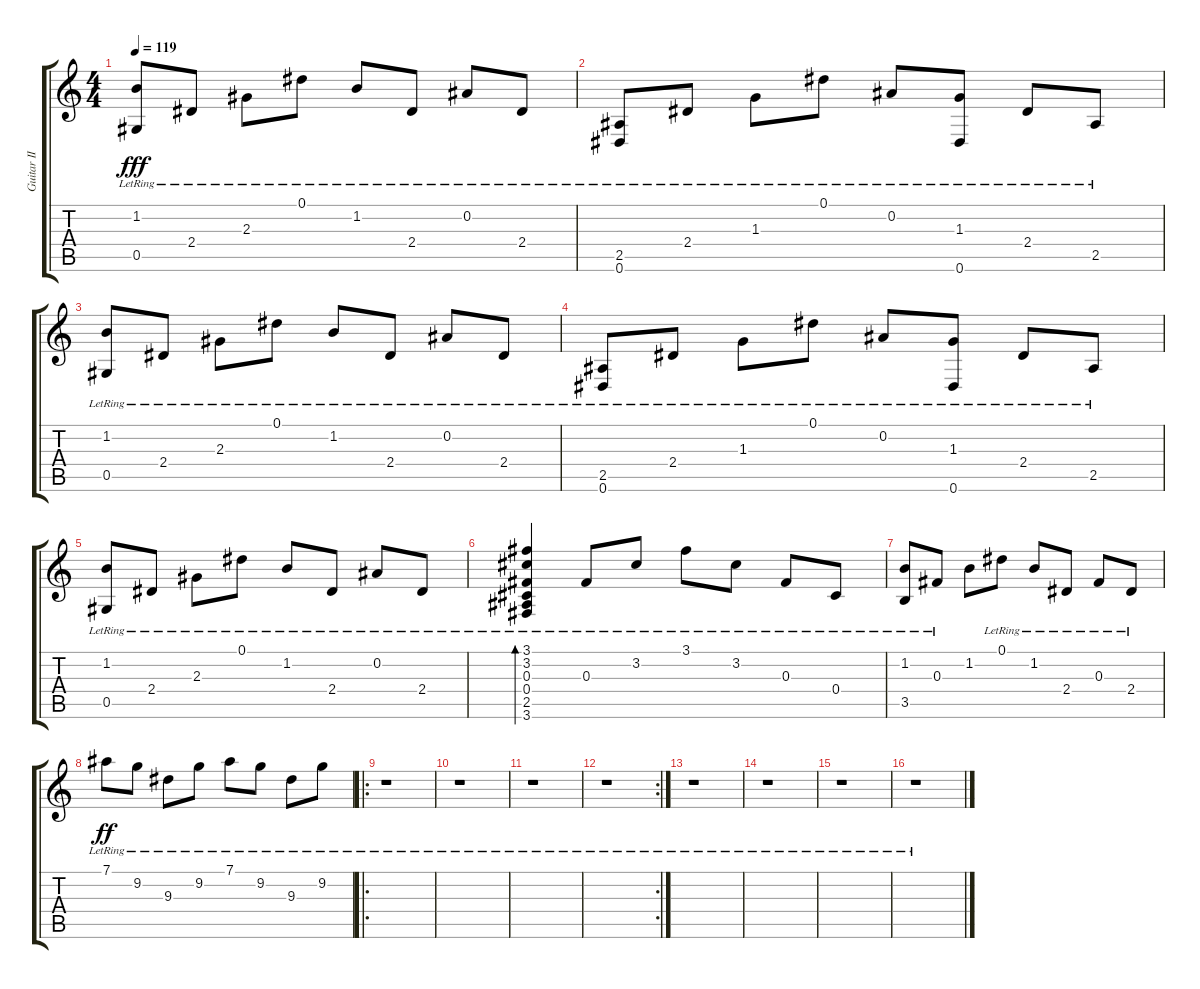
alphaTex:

\track ("Guitar II" "Guitar II") {instrument overdrivenguitar}
\staff {score tabs}
\tuning (Eb4 Bb3 Gb3 Db3 Ab2 Eb2) {hide}
\ts (4 4)
\tempo 119
\clef g2
\ks c
(1.2{lr} 0.5{lr}).8{dy fff instrument electricguitarjazz} 2.4{lr}.8 2.3{lr}.8 0.1{lr}.8 1.2{lr}.8 2.4{lr}.8 0.2{lr}.8 2.4{lr}.8 |
(2.5{lr} 0.6{lr}).8{instrument electricguitarjazz} 2.4{lr}.8 1.3{lr}.8 0.1{lr}.8 0.2{lr}.8 (1.3{lr} 0.6{lr}).8 2.4{lr}.8 2.5{lr}.8 |
(1.2{lr} 0.5{lr}).8{instrument electricguitarjazz} 2.4{lr}.8 2.3{lr}.8 0.1{lr}.8 1.2{lr}.8 2.4{lr}.8 0.2{lr}.8 2.4{lr}.8 |
(2.5{lr} 0.6{lr}).8{instrument electricguitarjazz} 2.4{lr}.8 1.3{lr}.8 0.1{lr}.8 0.2{lr}.8 (1.3{lr} 0.6{lr}).8 2.4{lr}.8 2.5{lr}.8 |
(1.2{lr} 0.5{lr}).8{instrument electricguitarjazz} 2.4{lr}.8 2.3{lr}.8 0.1{lr}.8 1.2{lr}.8 2.4{lr}.8 0.2{lr}.8 2.4{lr}.8 |
(3.1{lr} 3.2{lr} 0.3{lr} 0.4{lr} 2.5{lr} 3.6{lr}).4{bd 240 instrument electricguitarjazz} 0.3{lr}.8 3.2{lr}.8 3.1{lr}.8 3.2{lr}.8 0.3{lr}.8 0.4{lr}.8 |
(1.2{lr} 3.5{lr}).8{instrument electricguitarjazz} 0.3{lr}.8 1.2.8 0.1{lr}.8 1.2{lr}.8 2.4{lr}.8 0.3{lr}.8 2.4{lr}.8 |
7.1{lr}.8{dy ff instrument electricguitarjazz} 9.2{lr}.8 9.3{lr}.8 9.2{lr}.8 7.1{lr}.8 9.2{lr}.8 9.3{lr}.8 9.2{lr}.8 |
\ro
r.1 |
r.1 |
r.1 |
\rc 2
r.1 |
r.1 |
r.1 |
r.1 |
r.1
